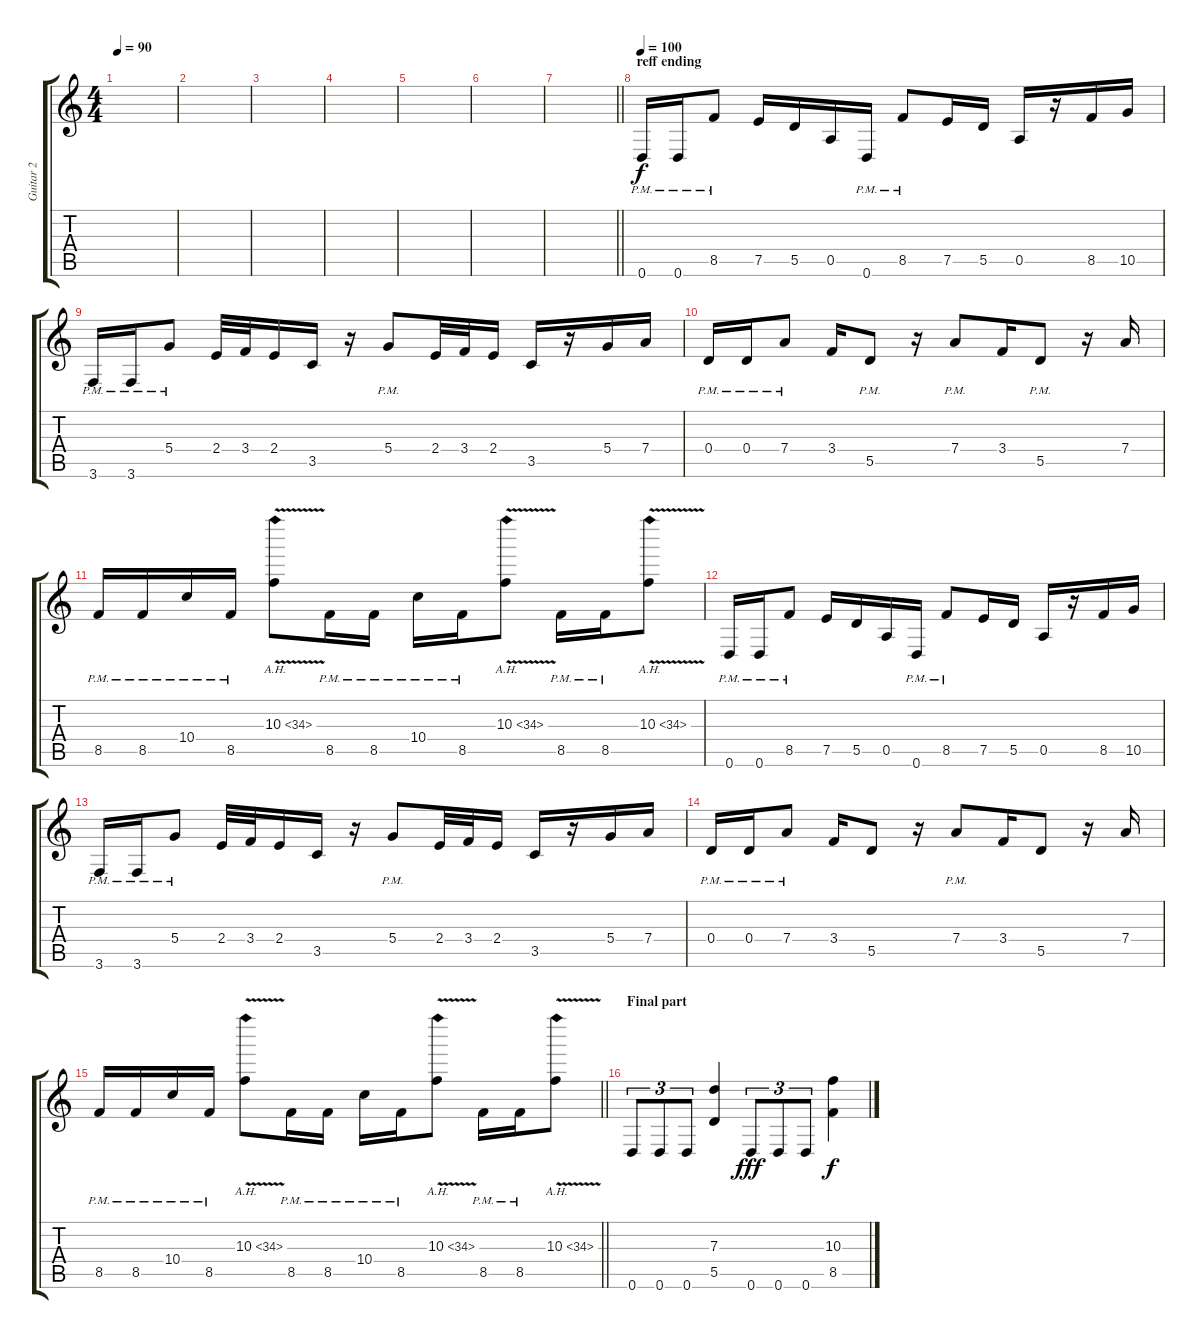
\track ("Guitar 2" "Guitar 2") {instrument distortionguitar}
\staff {score tabs}
\tuning (E4 B3 G3 D3 A2 D2) {hide}
\ts (4 4)
\tempo 90
\clef g2
\ks c
|
|
|
|
|
|
\barLineRight lightlight
|
\section ("" "reff ending")
\tempo 100
0.6{pm}.16{volume 16} 0.6{pm}.16 8.5{pm}.8 7.5.16 5.5.16 0.5.16 0.6{pm}.16 8.5{pm}.8 7.5.16 5.5.16 0.5.16 r.16 8.5.16 10.5.16 |
3.6{pm}.16 3.6{pm}.16 5.4{pm}.8 2.4.32 3.4.32 2.4.16 3.5.16 r.16 5.4{pm}.8 2.4.32 3.4.32 2.4.16 3.5.16 r.16 5.4.16 7.4.16 |
0.4{pm}.16 0.4{pm}.16 7.4{pm}.8 3.4.16 5.5{pm}.8 r.16 7.4{pm}.8 3.4.16 5.5{pm}.8 r.16 7.4.16 |
8.5{pm}.16 8.5{pm}.16 10.4{pm}.16 8.5{pm}.16 10.3{ah 24 v}.8 8.5{pm}.16 8.5{pm}.16 10.4{pm}.16 8.5{pm}.16 10.3{ah 24 v}.8 8.5{pm}.16 8.5{pm}.16 10.3{ah 24 v}.8 |
0.6{pm}.16{volume 16} 0.6{pm}.16 8.5{pm}.8 7.5.16 5.5.16 0.5.16 0.6{pm}.16 8.5{pm}.8 7.5.16 5.5.16 0.5.16 r.16 8.5.16 10.5.16 |
3.6{pm}.16 3.6{pm}.16 5.4{pm}.8 2.4.32 3.4.32 2.4.16 3.5.16 r.16 5.4{pm}.8 2.4.32 3.4.32 2.4.16 3.5.16 r.16 5.4.16 7.4.16 |
0.4{pm}.16 0.4{pm}.16 7.4{pm}.8 3.4.16 5.5.8 r.16 7.4{pm}.8 3.4.16 5.5.8 r.16 7.4.16 |
\barLineRight lightlight
8.5{pm}.16 8.5{pm}.16 10.4{pm}.16 8.5{pm}.16 10.3{ah 24 v}.8 8.5{pm}.16 8.5{pm}.16 10.4{pm}.16 8.5{pm}.16 10.3{ah 24 v}.8 8.5{pm}.16 8.5{pm}.16 10.3{ah 24 v}.8 |
\section ("" "Final part")
0.6.8{tu (3 2) dy f} 0.6.8{tu (3 2)} 0.6.8{tu (3 2)} (7.3 5.5).4 0.6.8{tu (3 2) dy fff} 0.6.8{tu (3 2)} 0.6.8{tu (3 2)} (10.3 8.5).4{dy f}
